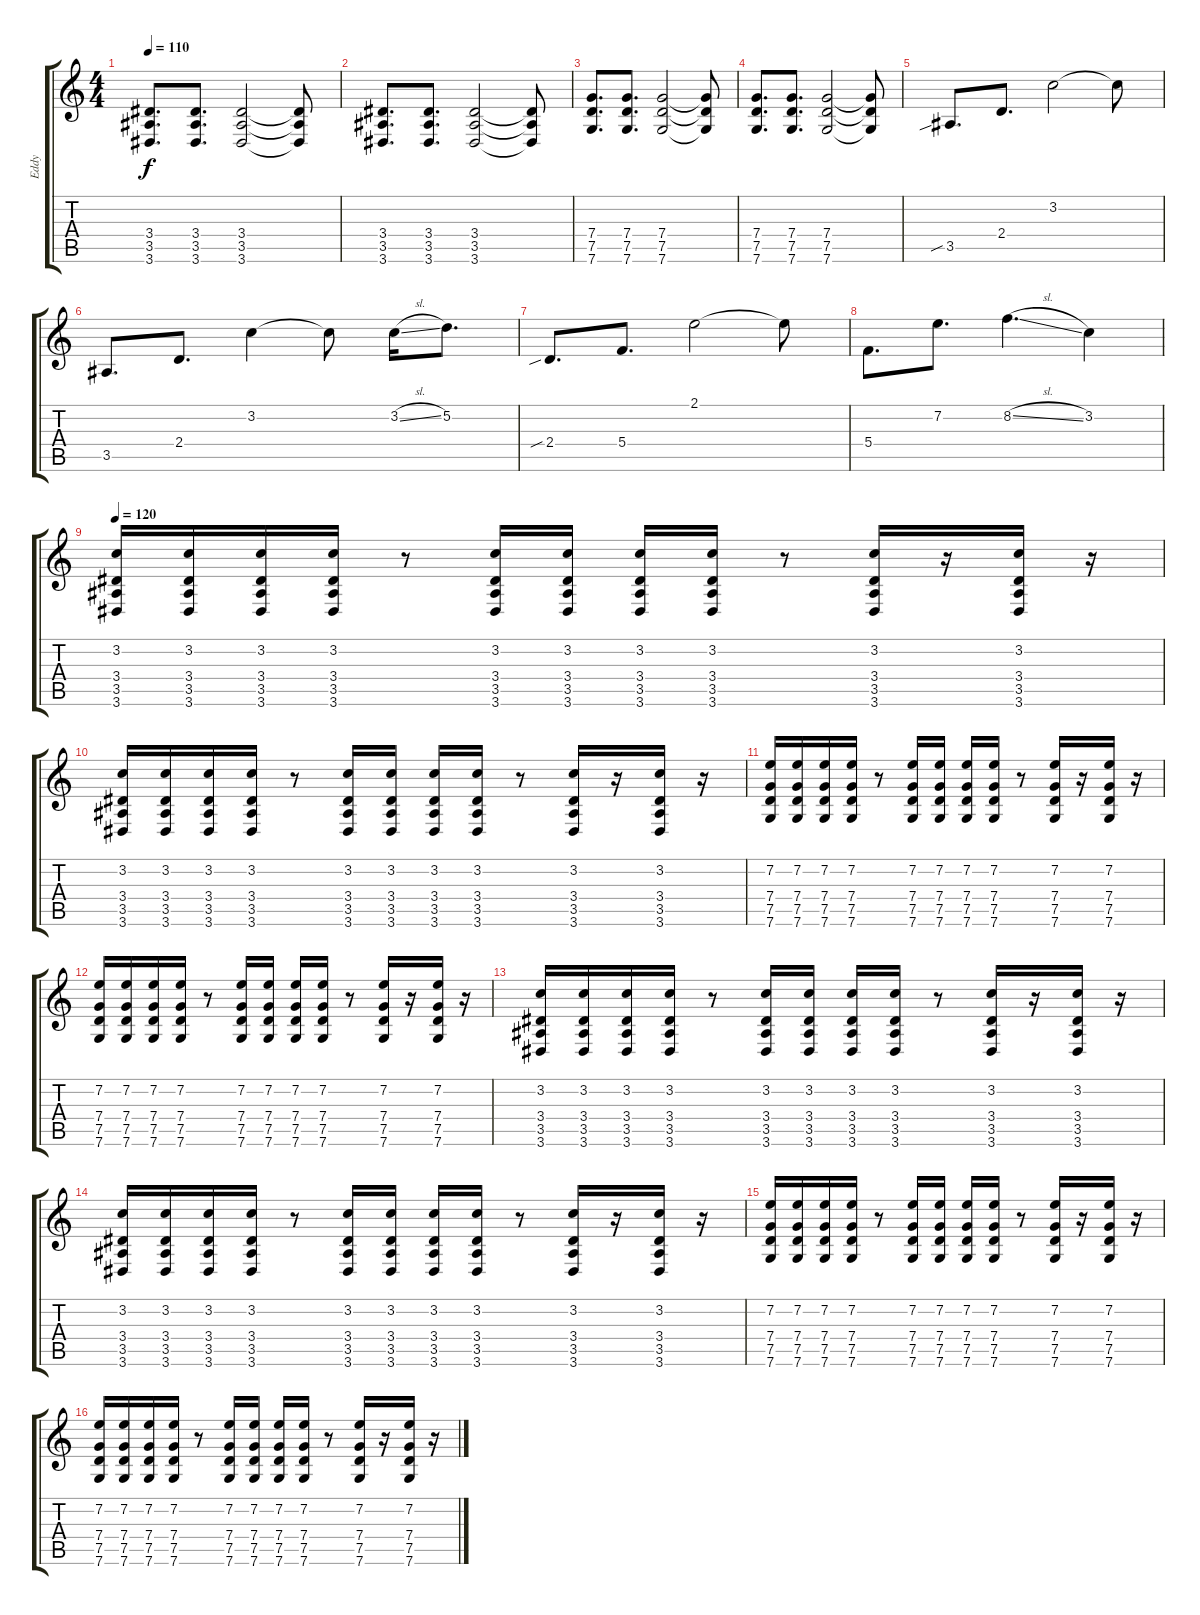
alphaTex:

\track ("Eddy" "Eddy") {instrument distortionguitar}
\staff {score tabs}
\tuning (D4 A3 F3 C3 G2 C2) {hide}
\ts (4 4)
\tempo 110
\clef g2
\ks c
(3.4 3.5 3.6).8{d dy f} (3.4 3.5 3.6).8{d} (3.4 3.5 3.6).2 (3.4{t} 3.5{t} 3.6{t}).8 |
(3.4 3.5 3.6).8{d} (3.4 3.5 3.6).8{d} (3.4 3.5 3.6).2 (3.4{t} 3.5{t} 3.6{t}).8 |
(7.4 7.5 7.6).8{d} (7.4 7.5 7.6).8{d} (7.4 7.5 7.6).2 (7.4{t} 7.5{t} 7.6{t}).8 |
(7.4 7.5 7.6).8{d} (7.4 7.5 7.6).8{d} (7.4 7.5 7.6).2 (7.4{t} 7.5{t} 7.6{t}).8 |
3.5{sib}.8{d} 2.4.8{d} 3.2.2 3.2{t}.8 |
3.5.8{d} 2.4.8{d} 3.2.4 3.2{t}.8 3.2{sl}.16 5.2.8{d} |
2.4{sib}.8{d} 5.4.8{d} 2.1.2 2.1{t}.8 |
5.4.8{d} 7.2.8{d} 8.2{sl}.4{d} 3.2.4 |
\tempo 120
(3.2 3.4 3.5 3.6).16 (3.2 3.4 3.5 3.6).16 (3.2 3.4 3.5 3.6).16 (3.2 3.4 3.5 3.6).16 r.8 (3.2 3.4 3.5 3.6).16 (3.2 3.4 3.5 3.6).16 (3.2 3.4 3.5 3.6).16 (3.2 3.4 3.5 3.6).16 r.8 (3.2 3.4 3.5 3.6).16 r.16 (3.2 3.4 3.5 3.6).16 r.16 |
(3.2 3.4 3.5 3.6).16 (3.2 3.4 3.5 3.6).16 (3.2 3.4 3.5 3.6).16 (3.2 3.4 3.5 3.6).16 r.8 (3.2 3.4 3.5 3.6).16 (3.2 3.4 3.5 3.6).16 (3.2 3.4 3.5 3.6).16 (3.2 3.4 3.5 3.6).16 r.8 (3.2 3.4 3.5 3.6).16 r.16 (3.2 3.4 3.5 3.6).16 r.16 |
(7.2 7.4 7.5 7.6).16 (7.2 7.4 7.5 7.6).16 (7.2 7.4 7.5 7.6).16 (7.2 7.4 7.5 7.6).16 r.8 (7.2 7.4 7.5 7.6).16 (7.2 7.4 7.5 7.6).16 (7.2 7.4 7.5 7.6).16 (7.2 7.4 7.5 7.6).16 r.8 (7.2 7.4 7.5 7.6).16 r.16 (7.2 7.4 7.5 7.6).16 r.16 |
(7.2 7.4 7.5 7.6).16 (7.2 7.4 7.5 7.6).16 (7.2 7.4 7.5 7.6).16 (7.2 7.4 7.5 7.6).16 r.8 (7.2 7.4 7.5 7.6).16 (7.2 7.4 7.5 7.6).16 (7.2 7.4 7.5 7.6).16 (7.2 7.4 7.5 7.6).16 r.8 (7.2 7.4 7.5 7.6).16 r.16 (7.2 7.4 7.5 7.6).16 r.16 |
(3.2 3.4 3.5 3.6).16 (3.2 3.4 3.5 3.6).16 (3.2 3.4 3.5 3.6).16 (3.2 3.4 3.5 3.6).16 r.8 (3.2 3.4 3.5 3.6).16 (3.2 3.4 3.5 3.6).16 (3.2 3.4 3.5 3.6).16 (3.2 3.4 3.5 3.6).16 r.8 (3.2 3.4 3.5 3.6).16 r.16 (3.2 3.4 3.5 3.6).16 r.16 |
(3.2 3.4 3.5 3.6).16 (3.2 3.4 3.5 3.6).16 (3.2 3.4 3.5 3.6).16 (3.2 3.4 3.5 3.6).16 r.8 (3.2 3.4 3.5 3.6).16 (3.2 3.4 3.5 3.6).16 (3.2 3.4 3.5 3.6).16 (3.2 3.4 3.5 3.6).16 r.8 (3.2 3.4 3.5 3.6).16 r.16 (3.2 3.4 3.5 3.6).16 r.16 |
(7.2 7.4 7.5 7.6).16 (7.2 7.4 7.5 7.6).16 (7.2 7.4 7.5 7.6).16 (7.2 7.4 7.5 7.6).16 r.8 (7.2 7.4 7.5 7.6).16 (7.2 7.4 7.5 7.6).16 (7.2 7.4 7.5 7.6).16 (7.2 7.4 7.5 7.6).16 r.8 (7.2 7.4 7.5 7.6).16 r.16 (7.2 7.4 7.5 7.6).16 r.16 |
(7.2 7.4 7.5 7.6).16 (7.2 7.4 7.5 7.6).16 (7.2 7.4 7.5 7.6).16 (7.2 7.4 7.5 7.6).16 r.8 (7.2 7.4 7.5 7.6).16 (7.2 7.4 7.5 7.6).16 (7.2 7.4 7.5 7.6).16 (7.2 7.4 7.5 7.6).16 r.8 (7.2 7.4 7.5 7.6).16 r.16 (7.2 7.4 7.5 7.6).16 r.16
